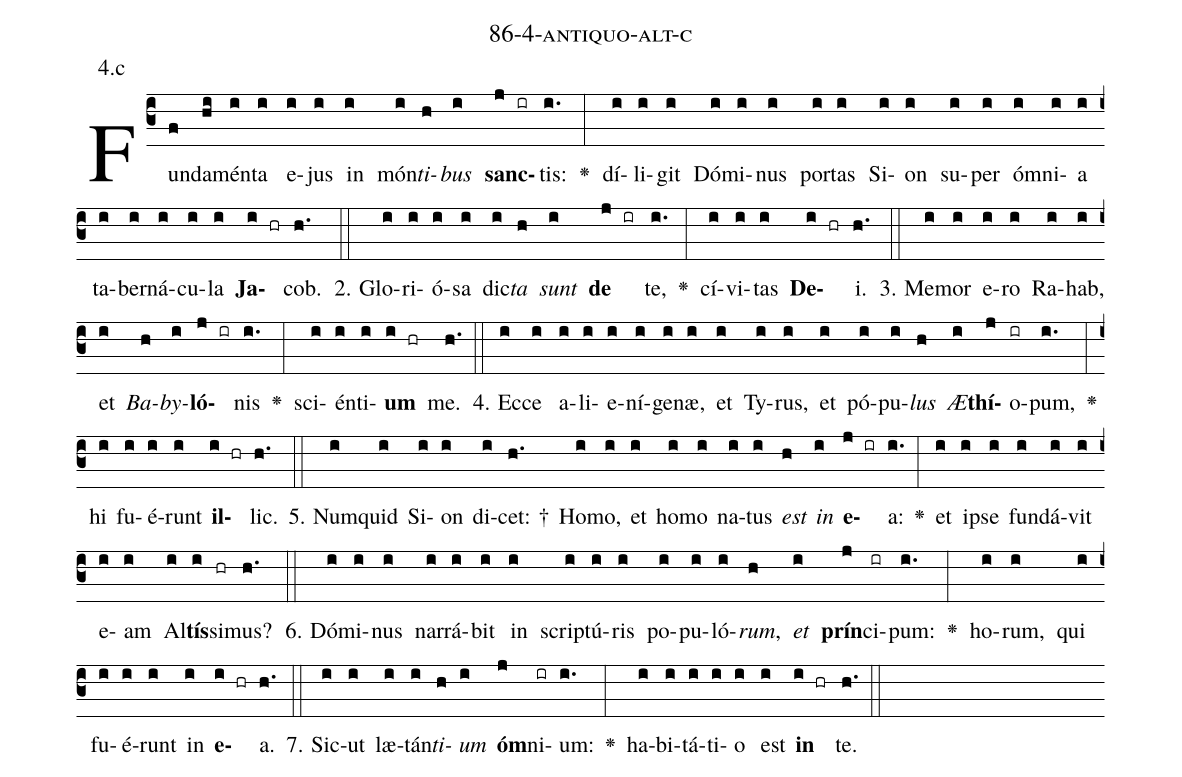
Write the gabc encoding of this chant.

name: 86-4-antiquo-alt-c;
annotation: 4.c;
%%
(c3)Fun(f)da(hi)mén(i)ta(i) e(i)jus(i) in(i) món(i)<i>ti</i>(h)<i>bus</i>(i) <b>sanc</b>(j ir)tis:(i.) <v>\greheightstar</v>(:) dí(i)li(i)git(i) Dó(i)mi(i)nus(i) por(i)tas(i) Si(i)on(i) su(i)per(i) óm(i)ni(i)a(i) ta(i)ber(i)ná(i)cu(i)la(i) <b>Ja</b>(i hr)cob.(h.) (::)
2. Glo(i)ri(i)ó(i)sa(i) dic(i)<i>ta</i>(h) <i>sunt</i>(i) <b>de</b>(j ir) te,(i.) <v>\greheightstar</v>(:) cí(i)vi(i)tas(i) <b>De</b>(i hr)i.(h.) (::)
3. Me(i)mor(i) e(i)ro(i) Ra(i)hab,(i) et(i) <i>Ba</i>(h)<i>by</i>(i)<b>ló</b>(j ir)nis(i.) <v>\greheightstar</v>(:) sci(i)én(i)ti(i)<b>um</b>(i hr) me.(h.) (::)
4. Ec(i)ce(i) a(i)li(i)e(i)ní(i)ge(i)næ,(i) et(i) Ty(i)rus,(i) et(i) pó(i)pu(i)<i>lus</i>(h) <i>Æ</i>(i)<b>thí</b>(j)o(ir)pum,(i.) <v>\greheightstar</v>(:) hi(i) fu(i)é(i)runt(i) <b>il</b>(i hr)lic.(h.) (::)
5. Num(i)quid(i) Si(i)on(i) di(i)cet: †(h.) Ho(i)mo,(i) et(i) ho(i)mo(i) na(i)tus(i) <i>est</i>(h) <i>in</i>(i) <b>e</b>(j ir)a:(i.) <v>\greheightstar</v>(:) et(i) ip(i)se(i) fun(i)dá(i)vit(i) e(i)am(i) Al(i)<b>tís</b>(i)si(hr)mus?(h.) (::)
6. Dó(i)mi(i)nus(i) nar(i)rá(i)bit(i) in(i) scrip(i)tú(i)ris(i) po(i)pu(i)ló(i)<i>rum</i>,(h) <i>et</i>(i) <b>prín</b>(j)ci(ir)pum:(i.) <v>\greheightstar</v>(:) ho(i)rum,(i) qui(i) fu(i)é(i)runt(i) in(i) <b>e</b>(i hr)a.(h.) (::)
7. Sic(i)ut(i) læ(i)tán(i)<i>ti</i>(h)<i>um</i>(i) <b>óm</b>(j)ni(ir)um:(i.) <v>\greheightstar</v>(:) ha(i)bi(i)tá(i)ti(i)o(i) est(i) <b>in</b>(i hr) te.(h.) (::)
